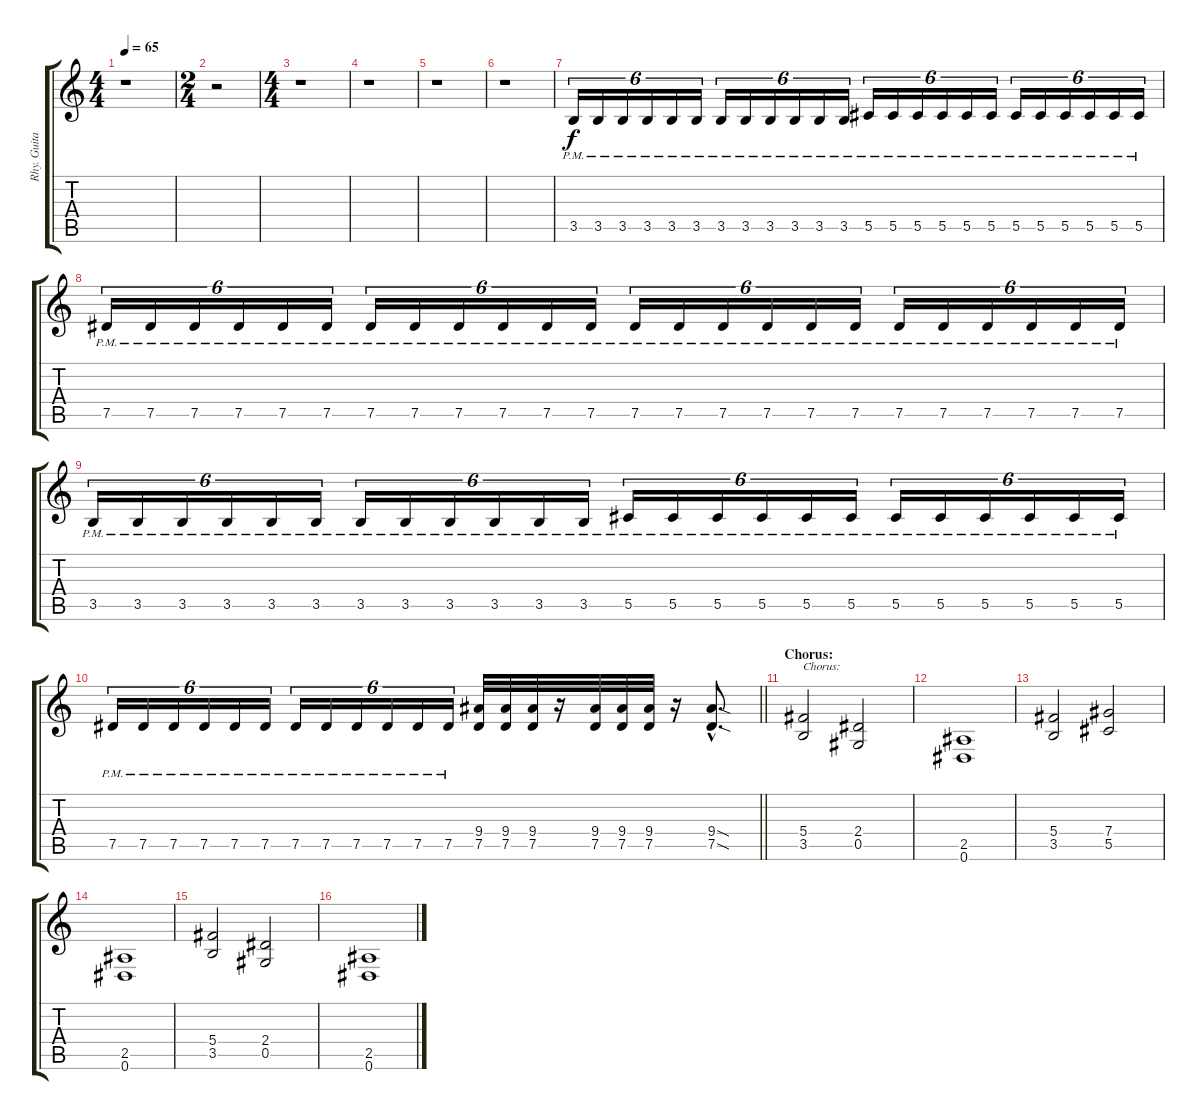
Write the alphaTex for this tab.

\track ("Rhy. Guitar 2" "Rhy. Guita") {instrument distortionguitar}
\staff {score tabs}
\tuning (Eb4 Bb3 Gb3 Db3 Ab2 Eb2) {hide}
\ts (4 4)
\tempo 65
\clef g2
\ks c
r.1{dy f} |
\ts (2 4)
r.2 |
\ts (4 4)
r.1 |
r.1 |
r.1 |
r.1 |
3.5{pm}.16{tu (6 4)} 3.5{pm}.16{tu (6 4)} 3.5{pm}.16{tu (6 4)} 3.5{pm}.16{tu (6 4)} 3.5{pm}.16{tu (6 4)} 3.5{pm}.16{tu (6 4)} 3.5{pm}.16{tu (6 4)} 3.5{pm}.16{tu (6 4)} 3.5{pm}.16{tu (6 4)} 3.5{pm}.16{tu (6 4)} 3.5{pm}.16{tu (6 4)} 3.5{pm}.16{tu (6 4)} 5.5{pm}.16{tu (6 4)} 5.5{pm}.16{tu (6 4)} 5.5{pm}.16{tu (6 4)} 5.5{pm}.16{tu (6 4)} 5.5{pm}.16{tu (6 4)} 5.5{pm}.16{tu (6 4)} 5.5{pm}.16{tu (6 4)} 5.5{pm}.16{tu (6 4)} 5.5{pm}.16{tu (6 4)} 5.5{pm}.16{tu (6 4)} 5.5{pm}.16{tu (6 4)} 5.5{pm}.16{tu (6 4)} |
7.5{pm}.16{tu (6 4)} 7.5{pm}.16{tu (6 4)} 7.5{pm}.16{tu (6 4)} 7.5{pm}.16{tu (6 4)} 7.5{pm}.16{tu (6 4)} 7.5{pm}.16{tu (6 4)} 7.5{pm}.16{tu (6 4)} 7.5{pm}.16{tu (6 4)} 7.5{pm}.16{tu (6 4)} 7.5{pm}.16{tu (6 4)} 7.5{pm}.16{tu (6 4)} 7.5{pm}.16{tu (6 4)} 7.5{pm}.16{tu (6 4)} 7.5{pm}.16{tu (6 4)} 7.5{pm}.16{tu (6 4)} 7.5{pm}.16{tu (6 4)} 7.5{pm}.16{tu (6 4)} 7.5{pm}.16{tu (6 4)} 7.5{pm}.16{tu (6 4)} 7.5{pm}.16{tu (6 4)} 7.5{pm}.16{tu (6 4)} 7.5{pm}.16{tu (6 4)} 7.5{pm}.16{tu (6 4)} 7.5{pm}.16{tu (6 4)} |
3.5{pm}.16{tu (6 4)} 3.5{pm}.16{tu (6 4)} 3.5{pm}.16{tu (6 4)} 3.5{pm}.16{tu (6 4)} 3.5{pm}.16{tu (6 4)} 3.5{pm}.16{tu (6 4)} 3.5{pm}.16{tu (6 4)} 3.5{pm}.16{tu (6 4)} 3.5{pm}.16{tu (6 4)} 3.5{pm}.16{tu (6 4)} 3.5{pm}.16{tu (6 4)} 3.5{pm}.16{tu (6 4)} 5.5{pm}.16{tu (6 4)} 5.5{pm}.16{tu (6 4)} 5.5{pm}.16{tu (6 4)} 5.5{pm}.16{tu (6 4)} 5.5{pm}.16{tu (6 4)} 5.5{pm}.16{tu (6 4)} 5.5{pm}.16{tu (6 4)} 5.5{pm}.16{tu (6 4)} 5.5{pm}.16{tu (6 4)} 5.5{pm}.16{tu (6 4)} 5.5{pm}.16{tu (6 4)} 5.5{pm}.16{tu (6 4)} |
\barLineRight lightlight
7.5{pm}.16{tu (6 4)} 7.5{pm}.16{tu (6 4)} 7.5{pm}.16{tu (6 4)} 7.5{pm}.16{tu (6 4)} 7.5{pm}.16{tu (6 4)} 7.5{pm}.16{tu (6 4)} 7.5{pm}.16{tu (6 4)} 7.5{pm}.16{tu (6 4)} 7.5{pm}.16{tu (6 4)} 7.5{pm}.16{tu (6 4)} 7.5{pm}.16{tu (6 4)} 7.5{pm}.16{tu (6 4)} (9.4 7.5).32 (9.4 7.5).32 (9.4 7.5).32 r.16 (9.4 7.5).32 (9.4 7.5).32 (9.4 7.5).32 r.16 (9.4{sod hac} 7.5{sod hac}).8{d} |
\section ("" "Chorus:")
(5.4 3.5).2{txt "Chorus:"} (2.4 0.5).2 |
(2.5 0.6).1 |
(5.4 3.5).2 (7.4 5.5).2 |
(2.5 0.6).1 |
(5.4 3.5).2 (2.4 0.5).2 |
(2.5 0.6).1
